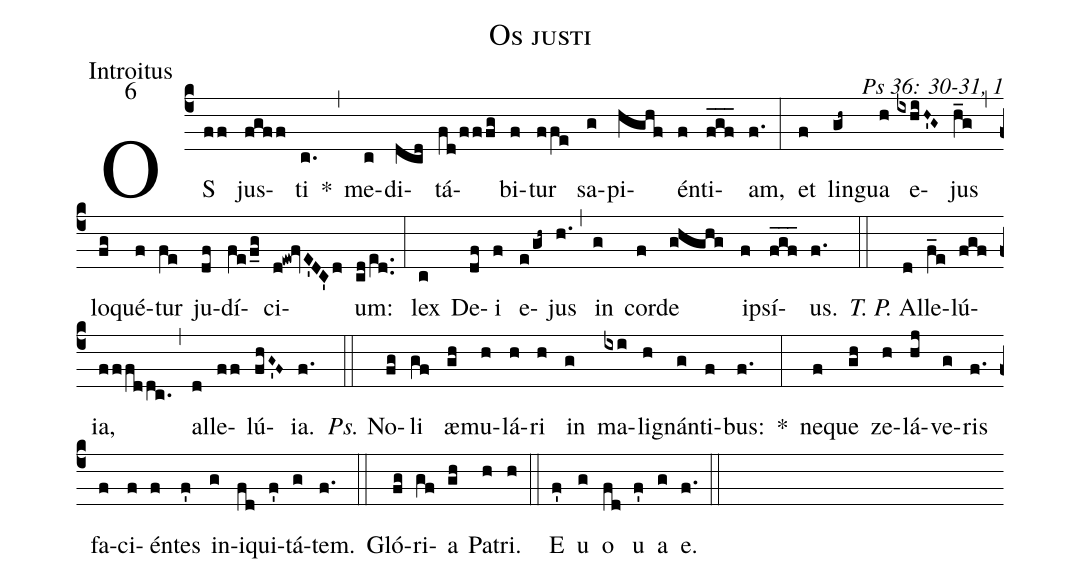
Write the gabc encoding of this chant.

name: Os justi;
office-part: Introitus;
mode: 6;
commentary: Ps 36: 30-31, 1;
%%
(c4) OS(ff) jus(fgff)ti(c.) *(,)
me(c)di(dcd)tá(fd/fffg)bi(f)tur(ffe) sa(g)pi(hghf)én(f)ti(f_g_f_)am,(f.) (:)
et(f) lin(gh~)gua(h) e(ixhiH~'G~)jus(h_g) (,) lo(fg)qué(f)tur(fe) ju(df)dí(fe/f_g)ci(d!ew!fvE'DC'd)um:(cd/e[ll:1]d..) (:)
lex(c) De(df)i(f) e(e/gh~)jus(h.) (,) in(g) cor(f)de(ghghg) ip(f)sí(f_g_f_)us.(f.) (::)
<i>T. P.</i> Al(d)le(f_e)lú(fgf)ia,(fffddc.) (,) al(d)le(ff)lú(fhG~'F~)ia.(f.) (::)
<i>Ps.</i> No(fg)li(gf) æ(gh)mu(h)lá(h)ri(h) in(g) ma(ixi)li(h)gnán(g)ti(f)bus:(f.) *(:)
ne(f)que(gh) ze(h)lá(hj)ve(g)ris(f.) fa(f)ci(f)én(f)tes(f') in(g)i(fd)qui(f')tá(g)tem.(f.) (::)
Gló(fg)ri(gf)a(gh) Pa(h)tri.(h) (::)
<eu>E(f') u(g) o(fd) u(f') a(g) e.</eu>(f.) (::)
